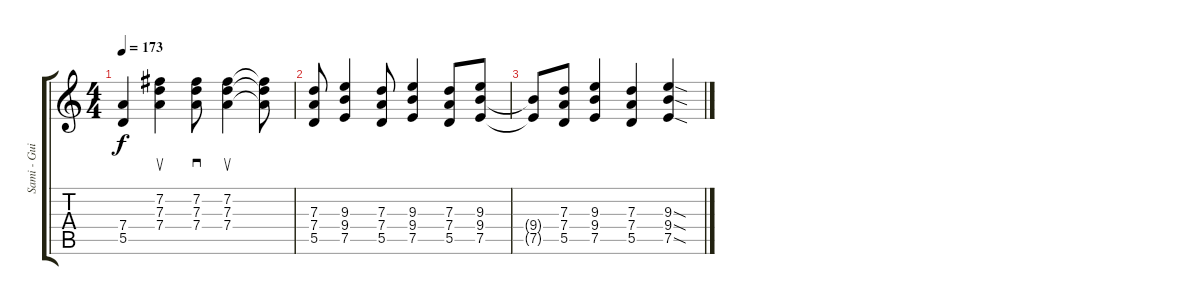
\track ("Sami - Guitar 3" "Sami - Gui") {instrument distortionguitar}
\staff {score tabs}
\tuning (E4 B3 G3 D3 A2 E2) {hide}
\ts (4 4)
\tempo 173
\clef g2
\ks c
(7.4 5.5).4{dy f} (7.2 7.3 7.4).4{su} (7.2 7.3 7.4).8{sd} (7.2 7.3 7.4).4{su} (7.2{t} 7.3{t} 7.4{t}).8 |
(7.3 7.4 5.5).8 (9.3 9.4 7.5).4 (7.3 7.4 5.5).8 (9.3 9.4 7.5).4 (7.3 7.4 5.5).8 (9.3 9.4 7.5).8 |
(9.4{t} 7.5{t}).8 (7.3 7.4 5.5).8 (9.3 9.4 7.5).4 (7.3 7.4 5.5).4 (9.3{sod} 9.4{sod} 7.5{sod}).4
